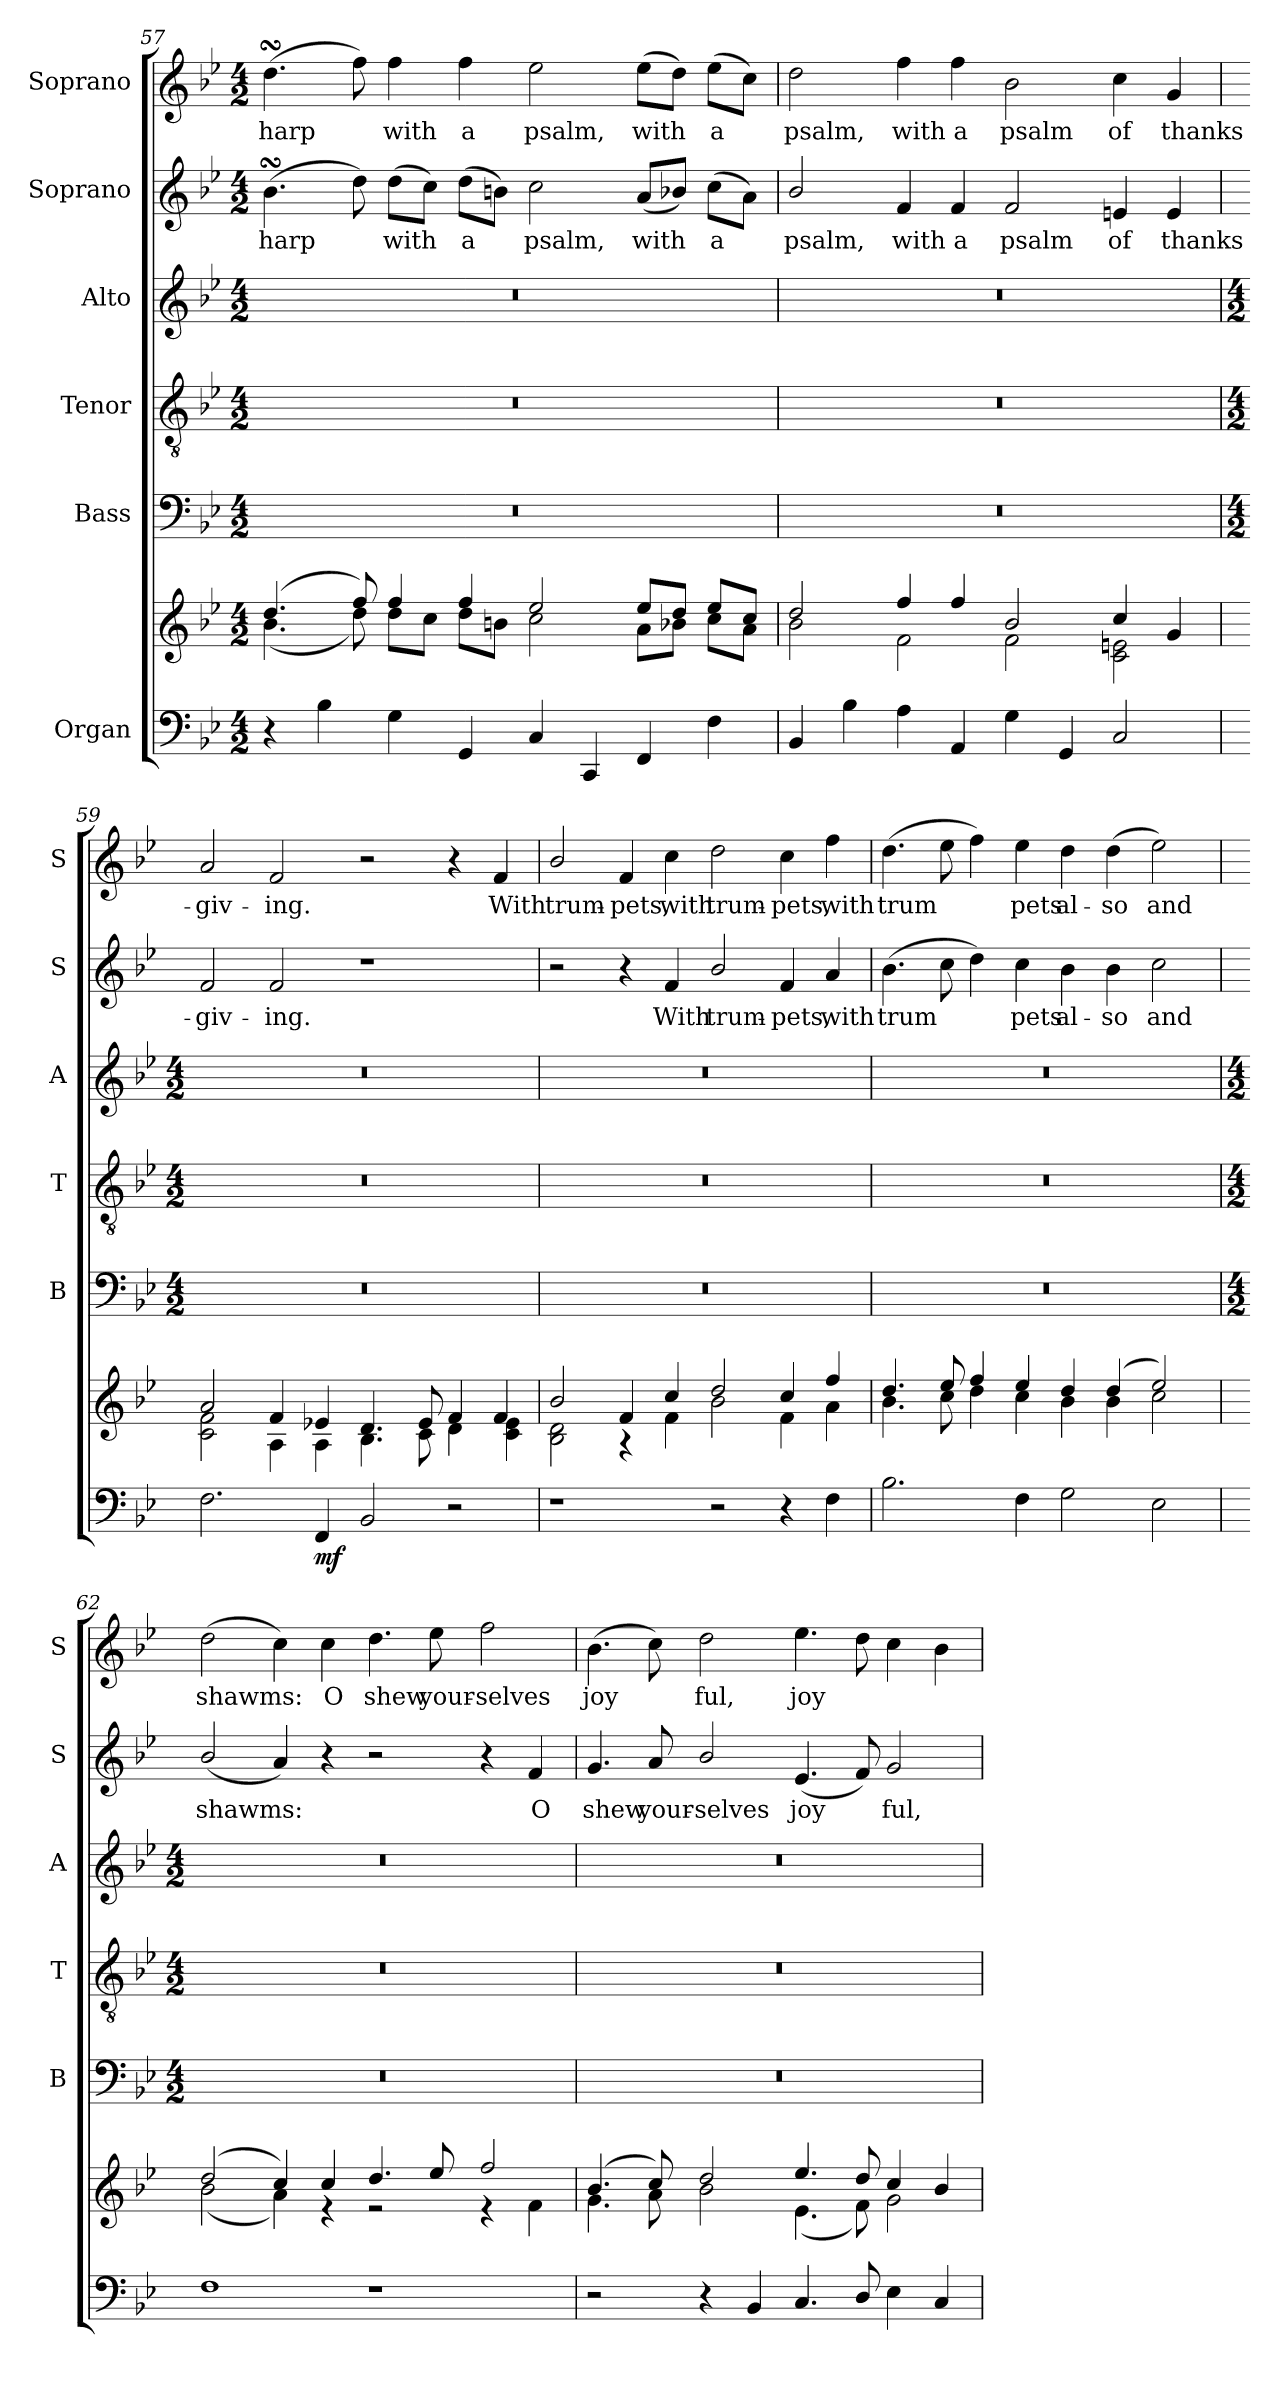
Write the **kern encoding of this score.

**kern	**kern	**dynam	**kern	**kern	**kern	**kern	**text	**kern	**text
*part6	*part6	*part6	*part5	*part4	*part3	*part2	*part2	*part1	*part1
*staff7	*staff6	*staff6/7	*staff5	*staff4	*staff3	*staff2	*staff2	*staff1	*staff1
*I"Organ	*	*	*I"Bass	*I"Tenor	*I"Alto	*I"Soprano	*	*I"Soprano	*
*	*	*	*I'B	*I'T	*I'A	*I'S	*	*I'S	*
!!LO:LB:g=z
*clefF4	*clefG2	*	*clefF4	*clefGv2	*clefG2	*clefG2	*	*clefG2	*
*k[b-e-]	*k[b-e-]	*	*k[b-e-]	*k[b-e-]	*k[b-e-]	*k[b-e-]	*	*k[b-e-]	*
*B-:	*B-:	*	*B-:	*B-:	*B-:	*B-:	*	*B-:	*
*M4/2	*M4/2	*	*M4/2	*M4/2	*M4/2	*M4/2	*	*M4/2	*
=57	=57	=57	=57	=57	=57	=57	=57	=57	=57
*	*^	*	*	*	*	*	*	*	*
!	!	!	!	!	!	!	!	!LO:LY:b	!	!LO:LY:b
4r	(>4.dd/	(<4.b-\	.	0r	0r	0r	(>4.b-sSSs	harp	(>4.ddsSsS	harp
4B-	.	.	.	.	.	.	.	.	.	.
.	8ff/)	8dd\)	.	.	.	.	8dd)	.	8ff)	.
!	!	!	!	!	!	!	!	!LO:LY:b	!	!LO:LY:b
4G	4ff/	8dd\L	.	.	.	.	(>8ddL	with	4ff	with
.	.	8cc\J	.	.	.	.	8ccJ)	.	.	.
!	!	!	!	!	!	!	!	!LO:LY:b	!	!LO:LY:b
4GG	4ff/	8dd\L	.	.	.	.	(>8ddL	a	4ff	a
.	.	8bn\J	.	.	.	.	8bnJ)	.	.	.
!	!	!	!	!	!	!	!	!LO:LY:b	!	!LO:LY:b
4C	2ee-/	2cc\	.	.	.	.	2cc	psalm,	2ee-	psalm,
4CC	.	.	.	.	.	.	.	.	.	.
!	!	!	!	!	!	!	!	!LO:LY:b	!	!LO:LY:b
4FF	8ee-/L	8a\L	.	.	.	.	(<8aL	with	(>8ee-L	with
.	8dd/J	8b-X\J	.	.	.	.	8b-XJ)	.	8ddJ)	.
!	!	!	!	!	!	!	!	!LO:LY:b	!	!LO:LY:b
4F	8ee-/L	8cc\L	.	.	.	.	(>8ccL	a	(>8ee-L	a
.	8cc/J	8a\J	.	.	.	.	8aJ)	.	8ccJ)	.
=58	=58	=58	=58	=58	=58	=58	=58	=58	=58	=58
!	!	!	!	!	!	!	!	!LO:LY:b	!	!LO:LY:b
4BB-	2dd/	2b-\	.	0r	0r	0r	2b-/	psalm,	2dd	psalm,
4B-	.	.	.	.	.	.	.	.	.	.
!	!	!	!	!	!	!	!	!LO:LY:b	!	!LO:LY:b
4A	4ff/	2f\	.	.	.	.	4f	with	4ff	with
!	!	!	!	!	!	!	!	!LO:LY:b	!	!LO:LY:b
4AA	4ff/	.	.	.	.	.	4f	a	4ff	a
!	!	!	!	!	!	!	!	!LO:LY:b	!	!LO:LY:b
4G	2b-/	2f\	.	.	.	.	2f	psalm	2b-	psalm
4GG	.	.	.	.	.	.	.	.	.	.
!	!	!	!	!	!	!	!	!LO:LY:b	!	!LO:LY:b
2C	4cc/	2c\ 2en\	.	.	.	.	4en	of	4cc	of
!	!	!	!	!	!	!	!	!LO:LY:b	!	!LO:LY:b
.	4g/	.	.	.	.	.	4e	thanks-	4g	thanks-
!!LO:LB:g=z
=59	=59	=59	=59	=59	=59	=59	=59	=59	=59	=59
*	*	*	*	*M4/2	*M4/2	*M4/2	*	*	*	*
!	!	!	!	!	!	!	!	!LO:LY:b	!	!LO:LY:b
2.F\	2a/	2c\ 2f\	.	0r	0r	0r	2f	-giv-	2a	-giv-
!	!	!	!	!	!	!	!	!LO:LY:b	!	!LO:LY:b
.	4f/	4A\	.	.	.	.	2f	-ing.	2f	-ing.
!	!	!	!LO:DY:b=2	!	!	!	!	!	!	!
4FF/	4e-X/	4A\	mf	.	.	.	.	.	.	.
2BB-/	4.d/	4.B-\	.	.	.	.	1r	.	2r	.
.	8e-/	8c\	.	.	.	.	.	.	.	.
2r	4f/	4d\	.	.	.	.	.	.	4r	.
!	!	!	!	!	!	!	!	!	!	!LO:LY:b
.	4f/	4c\ 4e-\	.	.	.	.	.	.	4f	With
=60	=60	=60	=60	=60	=60	=60	=60	=60	=60	=60
!	!	!	!	!	!	!	!	!	!	!LO:LY:b
1r	2b-/	2B-\ 2d\	.	0r	0r	0r	2r	.	2b-/	trum-
!	!	!	!	!	!	!	!	!	!	!LO:LY:b
.	4f/	4r	.	.	.	.	4r	.	4f	-pets,
!	!	!	!	!	!	!	!	!LO:LY:b	!	!LO:LY:b
.	4cc/	4f\	.	.	.	.	4f	With	4cc	with
!	!	!	!	!	!	!	!	!LO:LY:b	!	!LO:LY:b
2r	2dd/	2b-\	.	.	.	.	2b-/	trum-	2dd	trum-
!	!	!	!	!	!	!	!	!LO:LY:b	!	!LO:LY:b
4r	4cc/	4f\	.	.	.	.	4f	-pets,	4cc	-pets,
!	!	!	!	!	!	!	!	!LO:LY:b	!	!LO:LY:b
4F	4ff/	4a\	.	.	.	.	4a	with	4ff	with
=61	=61	=61	=61	=61	=61	=61	=61	=61	=61	=61
!	!	!	!	!	!	!	!	!LO:LY:b	!	!LO:LY:b
2.B-	4.dd/	4.b-\	.	0r	0r	0r	(>4.b-	trum	(>4.dd	trum
.	8ee-/	8cc\	.	.	.	.	8cc	.	8ee-	.
.	4ff/	4dd\	.	.	.	.	4dd)	.	4ff)	.
!	!	!	!	!	!	!	!	!LO:LY:b	!	!LO:LY:b
4F	4ee-/	4cc\	.	.	.	.	4cc	pets	4ee-	pets
!	!	!	!	!	!	!	!	!LO:LY:b	!	!LO:LY:b
2G	4dd/	4b-\	.	.	.	.	4b-	al-	4dd	al-
!	!	!	!	!	!	!	!	!LO:LY:b	!	!LO:LY:b
.	(>4dd/	4b-\	.	.	.	.	4b-	-so	(>4dd	-so
!	!	!	!	!	!	!	!	!LO:LY:b	!	!LO:LY:b
2E-	2ee-/)	2cc\	.	.	.	.	2cc	and	2ee-)	and
!!LO:LB:g=z
=62	=62	=62	=62	=62	=62	=62	=62	=62	=62	=62
*	*	*	*	*M4/2	*M4/2	*M4/2	*	*	*	*
!	!	!	!	!	!	!	!	!LO:LY:b	!	!LO:LY:b
1F	(>2dd/	(<2b-\	.	0r	0r	0r	(<2b-/	shawms:	(>2dd	shawms:
.	4cc/)	4a\)	.	.	.	.	4a/)	.	4cc)	.
!	!	!	!	!	!	!	!	!	!	!LO:LY:b
.	4cc/	4r	.	.	.	.	4r	.	4cc	O
!	!	!	!	!	!	!	!	!	!	!LO:LY:b
1r	4.dd/	2r	.	.	.	.	2r	.	4.dd	shew
!	!	!	!	!	!	!	!	!	!	!LO:LY:b
.	8ee-/	.	.	.	.	.	.	.	8ee-	your-
!	!	!	!	!	!	!	!	!	!	!LO:LY:b
.	2ff/	4r	.	.	.	.	4r	.	2ff	-selves
!	!	!	!	!	!	!	!	!LO:LY:b	!	!
.	.	4f\	.	.	.	.	4f/	O	.	.
=63	=63	=63	=63	=63	=63	=63	=63	=63	=63	=63
!	!	!	!	!	!	!	!	!LO:LY:b	!	!LO:LY:b
2r	(>4.b-/	4.g\	.	0r	0r	0r	4.g/	shew	(>4.b-	joy
!	!	!	!	!	!	!	!	!LO:LY:b	!	!
.	8cc/)	8a\	.	.	.	.	8a/	your-	8cc)	.
!	!	!	!	!	!	!	!	!LO:LY:b	!	!LO:LY:b
4r	2dd/	2b-\	.	.	.	.	2b-/	-selves	2dd	ful,
4BB-	.	.	.	.	.	.	.	.	.	.
!	!	!	!	!	!	!	!	!LO:LY:b	!	!LO:LY:b
4.C	4.ee-/	(<4.e-\	.	.	.	.	(<4.e-/	joy	4.ee-	joy
8D/	8dd/	8f\)	.	.	.	.	8f/)	.	8dd	.
!	!	!	!	!	!	!	!	!LO:LY:b	!	!
4E-	4cc/	2g\	.	.	.	.	2g/	ful,	4cc	.
4C	4b-/	.	.	.	.	.	.	.	4b-	.
*	*v	*v	*	*	*	*	*	*	*	*
=	=	=	=	=	=	=	=	=	=
*-	*-	*-	*-	*-	*-	*-	*-	*-	*-
